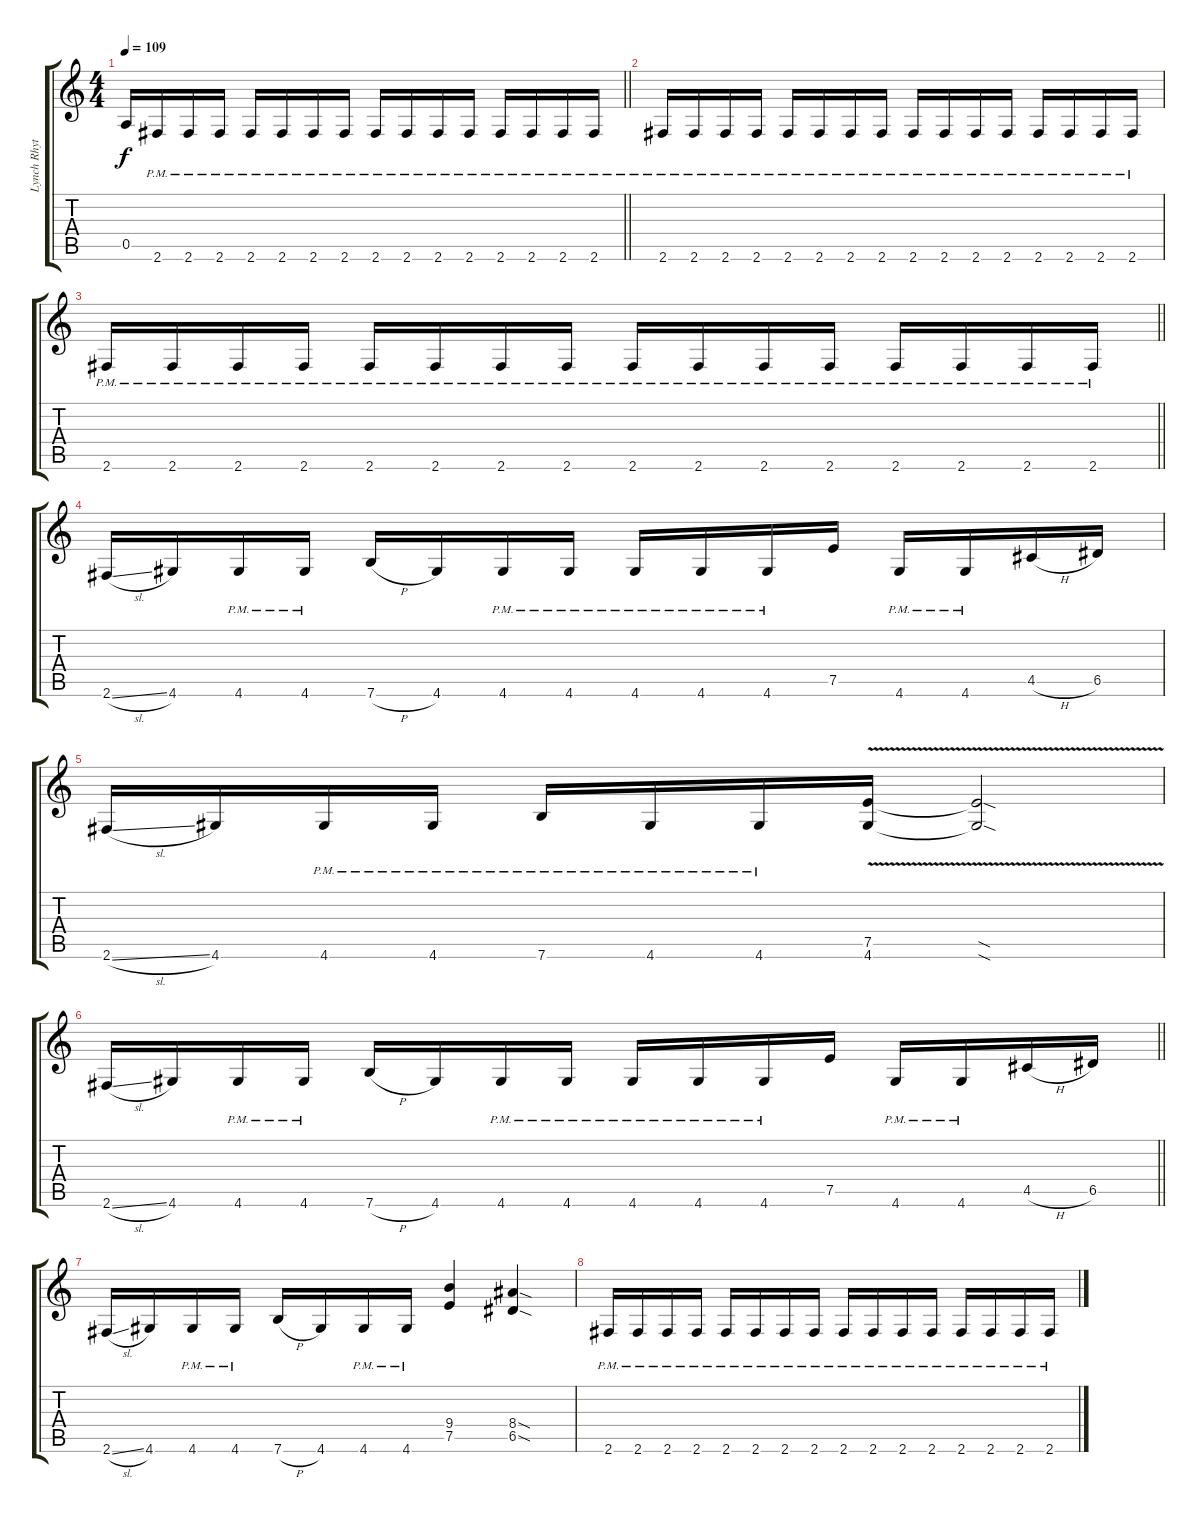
\track ("Lynch Rhythm" "Lynch Rhyt") {instrument distortionguitar}
\staff {score tabs}
\tuning (E4 B3 G3 D3 A2 E2) {hide}
\ts (4 4)
\tempo 109
\clef g2
\barLineRight lightlight
\ks c
0.5.16{dy f} 2.6{pm}.16 2.6{pm}.16 2.6{pm}.16 2.6{pm}.16 2.6{pm}.16 2.6{pm}.16 2.6{pm}.16 2.6{pm}.16 2.6{pm}.16 2.6{pm}.16 2.6{pm}.16 2.6{pm}.16 2.6{pm}.16 2.6{pm}.16 2.6{pm}.16 |
2.6{pm}.16 2.6{pm}.16 2.6{pm}.16 2.6{pm}.16 2.6{pm}.16 2.6{pm}.16 2.6{pm}.16 2.6{pm}.16 2.6{pm}.16 2.6{pm}.16 2.6{pm}.16 2.6{pm}.16 2.6{pm}.16 2.6{pm}.16 2.6{pm}.16 2.6{pm}.16 |
\barLineRight lightlight
2.6{pm}.16 2.6{pm}.16 2.6{pm}.16 2.6{pm}.16 2.6{pm}.16 2.6{pm}.16 2.6{pm}.16 2.6{pm}.16 2.6{pm}.16 2.6{pm}.16 2.6{pm}.16 2.6{pm}.16 2.6{pm}.16 2.6{pm}.16 2.6{pm}.16 2.6{pm}.16 |
2.6{sl}.16 4.6.16 4.6{pm}.16 4.6{pm}.16 7.6{h}.16 4.6.16 4.6{pm}.16 4.6{pm}.16 4.6{pm}.16 4.6{pm}.16 4.6{pm}.16 7.5.16 4.6{pm}.16 4.6{pm}.16 4.5{h}.16 6.5.16 |
2.6{sl}.16 4.6.16 4.6{pm}.16 4.6{pm}.16 7.6{pm}.16 4.6{pm}.16 4.6{pm}.16 (7.5{v} 4.6{v}).16 (7.5{sod t} 4.6{sod t}).2 |
\barLineRight lightlight
2.6{sl}.16 4.6.16 4.6{pm}.16 4.6{pm}.16 7.6{h}.16 4.6.16 4.6{pm}.16 4.6{pm}.16 4.6{pm}.16 4.6{pm}.16 4.6{pm}.16 7.5.16 4.6{pm}.16 4.6{pm}.16 4.5{h}.16 6.5.16 |
2.6{sl}.16 4.6.16 4.6{pm}.16 4.6{pm}.16 7.6{h}.16 4.6.16 4.6{pm}.16 4.6{pm}.16 (9.4 7.5).4 (8.4{sod} 6.5{sod}).4 |
2.6{pm}.16 2.6{pm}.16 2.6{pm}.16 2.6{pm}.16 2.6{pm}.16 2.6{pm}.16 2.6{pm}.16 2.6{pm}.16 2.6{pm}.16 2.6{pm}.16 2.6{pm}.16 2.6{pm}.16 2.6{pm}.16 2.6{pm}.16 2.6{pm}.16 2.6{pm}.16
